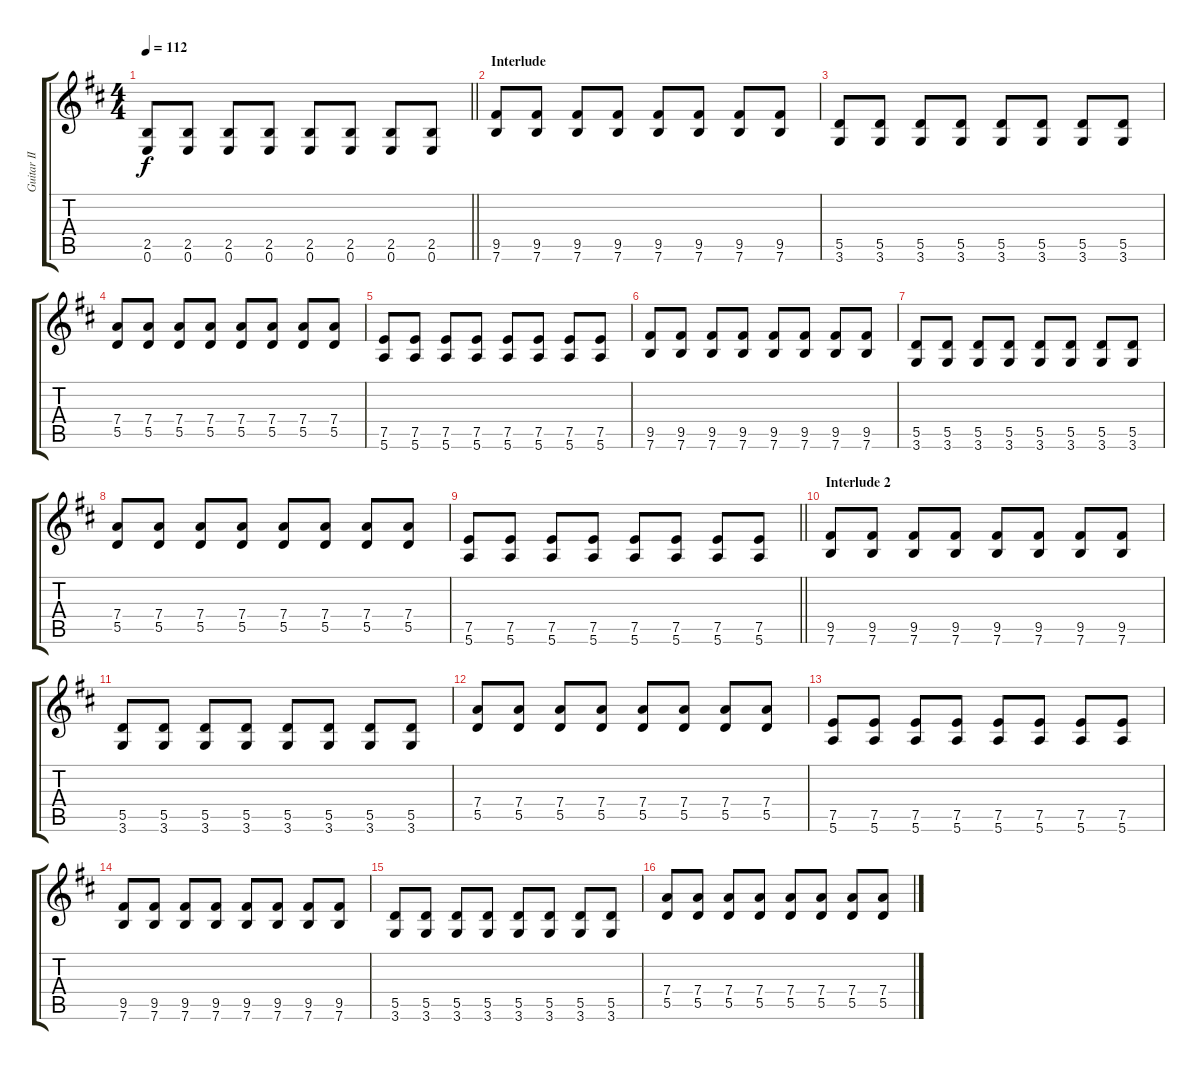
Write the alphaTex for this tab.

\track ("Guitar II" "Guitar II") {instrument overdrivenguitar}
\staff {score tabs}
\tuning (E4 B3 G3 D3 A2 E2) {hide}
\ts (4 4)
\tempo 112
\clef g2
\barLineRight lightlight
\ks bminor
(2.5 0.6).8{dy f} (2.5 0.6).8 (2.5 0.6).8 (2.5 0.6).8 (2.5 0.6).8 (2.5 0.6).8 (2.5 0.6).8 (2.5 0.6).8 |
\section ("" "Interlude")
(9.5 7.6).8 (9.5 7.6).8 (9.5 7.6).8 (9.5 7.6).8 (9.5 7.6).8 (9.5 7.6).8 (9.5 7.6).8 (9.5 7.6).8 |
(5.5 3.6).8 (5.5 3.6).8 (5.5 3.6).8 (5.5 3.6).8 (5.5 3.6).8 (5.5 3.6).8 (5.5 3.6).8 (5.5 3.6).8 |
(7.4 5.5).8 (7.4 5.5).8 (7.4 5.5).8 (7.4 5.5).8 (7.4 5.5).8 (7.4 5.5).8 (7.4 5.5).8 (7.4 5.5).8 |
(7.5 5.6).8 (7.5 5.6).8 (7.5 5.6).8 (7.5 5.6).8 (7.5 5.6).8 (7.5 5.6).8 (7.5 5.6).8 (7.5 5.6).8 |
(9.5 7.6).8 (9.5 7.6).8 (9.5 7.6).8 (9.5 7.6).8 (9.5 7.6).8 (9.5 7.6).8 (9.5 7.6).8 (9.5 7.6).8 |
(5.5 3.6).8 (5.5 3.6).8 (5.5 3.6).8 (5.5 3.6).8 (5.5 3.6).8 (5.5 3.6).8 (5.5 3.6).8 (5.5 3.6).8 |
(7.4 5.5).8 (7.4 5.5).8 (7.4 5.5).8 (7.4 5.5).8 (7.4 5.5).8 (7.4 5.5).8 (7.4 5.5).8 (7.4 5.5).8 |
\barLineRight lightlight
(7.5 5.6).8 (7.5 5.6).8 (7.5 5.6).8 (7.5 5.6).8 (7.5 5.6).8 (7.5 5.6).8 (7.5 5.6).8 (7.5 5.6).8 |
\section ("" "Interlude 2")
(9.5 7.6).8 (9.5 7.6).8 (9.5 7.6).8 (9.5 7.6).8 (9.5 7.6).8 (9.5 7.6).8 (9.5 7.6).8 (9.5 7.6).8 |
(5.5 3.6).8 (5.5 3.6).8 (5.5 3.6).8 (5.5 3.6).8 (5.5 3.6).8 (5.5 3.6).8 (5.5 3.6).8 (5.5 3.6).8 |
(7.4 5.5).8 (7.4 5.5).8 (7.4 5.5).8 (7.4 5.5).8 (7.4 5.5).8 (7.4 5.5).8 (7.4 5.5).8 (7.4 5.5).8 |
(7.5 5.6).8 (7.5 5.6).8 (7.5 5.6).8 (7.5 5.6).8 (7.5 5.6).8 (7.5 5.6).8 (7.5 5.6).8 (7.5 5.6).8 |
(9.5 7.6).8 (9.5 7.6).8 (9.5 7.6).8 (9.5 7.6).8 (9.5 7.6).8 (9.5 7.6).8 (9.5 7.6).8 (9.5 7.6).8 |
(5.5 3.6).8 (5.5 3.6).8 (5.5 3.6).8 (5.5 3.6).8 (5.5 3.6).8 (5.5 3.6).8 (5.5 3.6).8 (5.5 3.6).8 |
(7.4 5.5).8 (7.4 5.5).8 (7.4 5.5).8 (7.4 5.5).8 (7.4 5.5).8 (7.4 5.5).8 (7.4 5.5).8 (7.4 5.5).8
